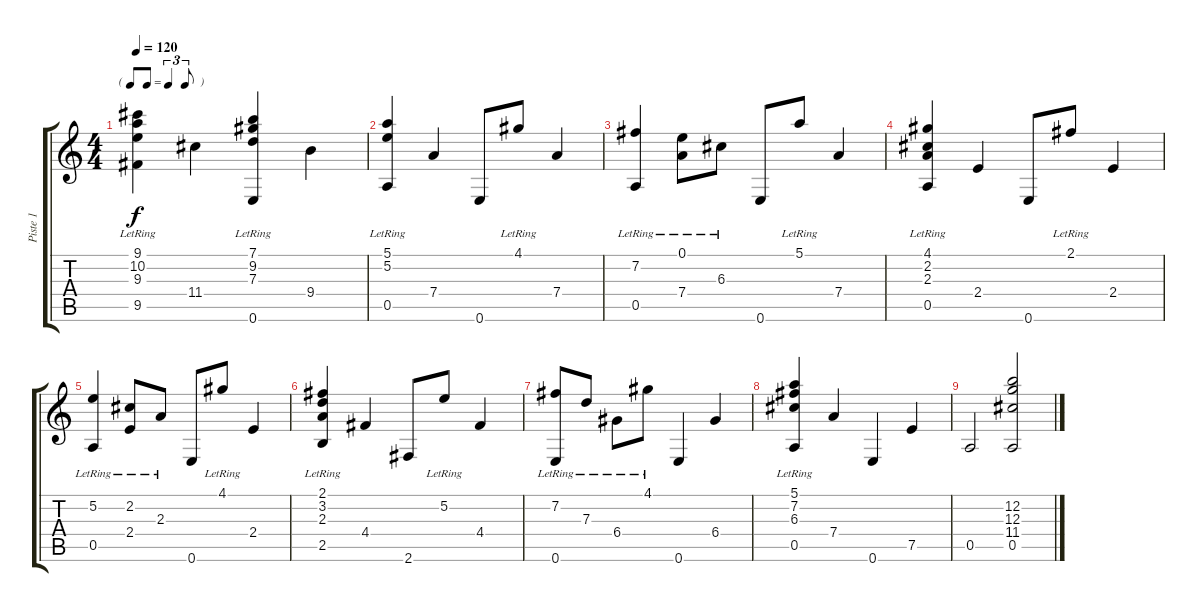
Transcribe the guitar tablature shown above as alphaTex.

\track ("Piste 1" "Piste 1") {instrument acousticguitarnylon}
\staff {score tabs}
\tuning (E4 B3 G3 D3 A2 E2) {hide}
\ts (4 4)
\tf triplet8th
\tempo 120
\clef g2
\ks c
(9.1{lr} 10.2{lr} 9.3{lr} 9.5).4{dy f} 11.4.4 (7.1{lr} 9.2{lr} 7.3{lr} 0.6).4 9.4.4 |
(5.1{lr} 5.2{lr} 0.5).4 7.4.4 0.6.8 4.1{lr}.8 7.4.4 |
(7.2{lr} 0.5).4 (0.1{lr} 7.4).8 6.3{lr}.8 0.6.8 5.1{lr}.8 7.4.4 |
(4.1{lr} 2.2{lr} 2.3{lr} 0.5).4 2.4.4 0.6.8 2.1{lr}.8 2.4.4 |
(5.2{lr} 0.5).4 (2.2{lr} 2.4).8 2.3{lr}.8 0.6.8 4.1{lr}.8 2.4.4 |
(2.1{lr} 3.2{lr} 2.3{lr} 2.5).4 4.4.4 2.6.8 5.2{lr}.8 4.4.4 |
(7.2{lr} 0.6).8 7.3{lr}.8 6.4{lr}.8 4.1{lr}.8 0.6.4 6.4.4 |
(5.1{lr} 7.2{lr} 6.3{lr} 0.5).4 7.4.4 0.6.4 7.5.4 |
0.5.2 (12.2 12.3 11.4 0.5).2
